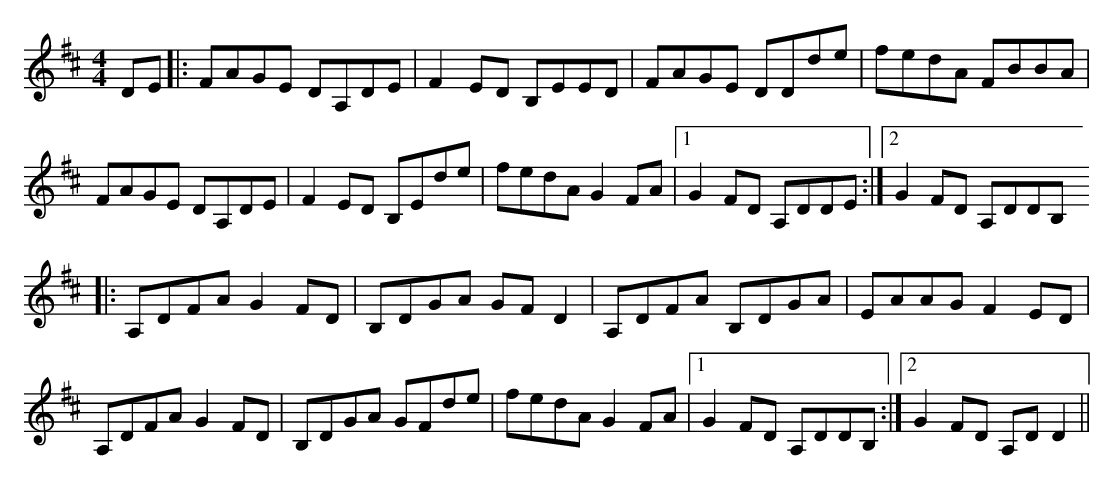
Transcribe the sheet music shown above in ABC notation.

X:1
M:4/4
K:D
DE|:FAGE DA,DE|F2ED B,EED|FAGE DDde|fedA FBBA|
FAGE DA,DE|F2ED B,Ede|fedA G2 FA|1 G2FD A,DDE:|2 G2FD A,DDB,
|:A,DFA G2 FD|B,DGA GFD2|A,DFA B,DGA|EAAG F2 ED|
A,DFA G2FD|B,DGA GFde|fedAG2FA|1 G2FD A,DDB,:|2 G2FD A,DD2||
